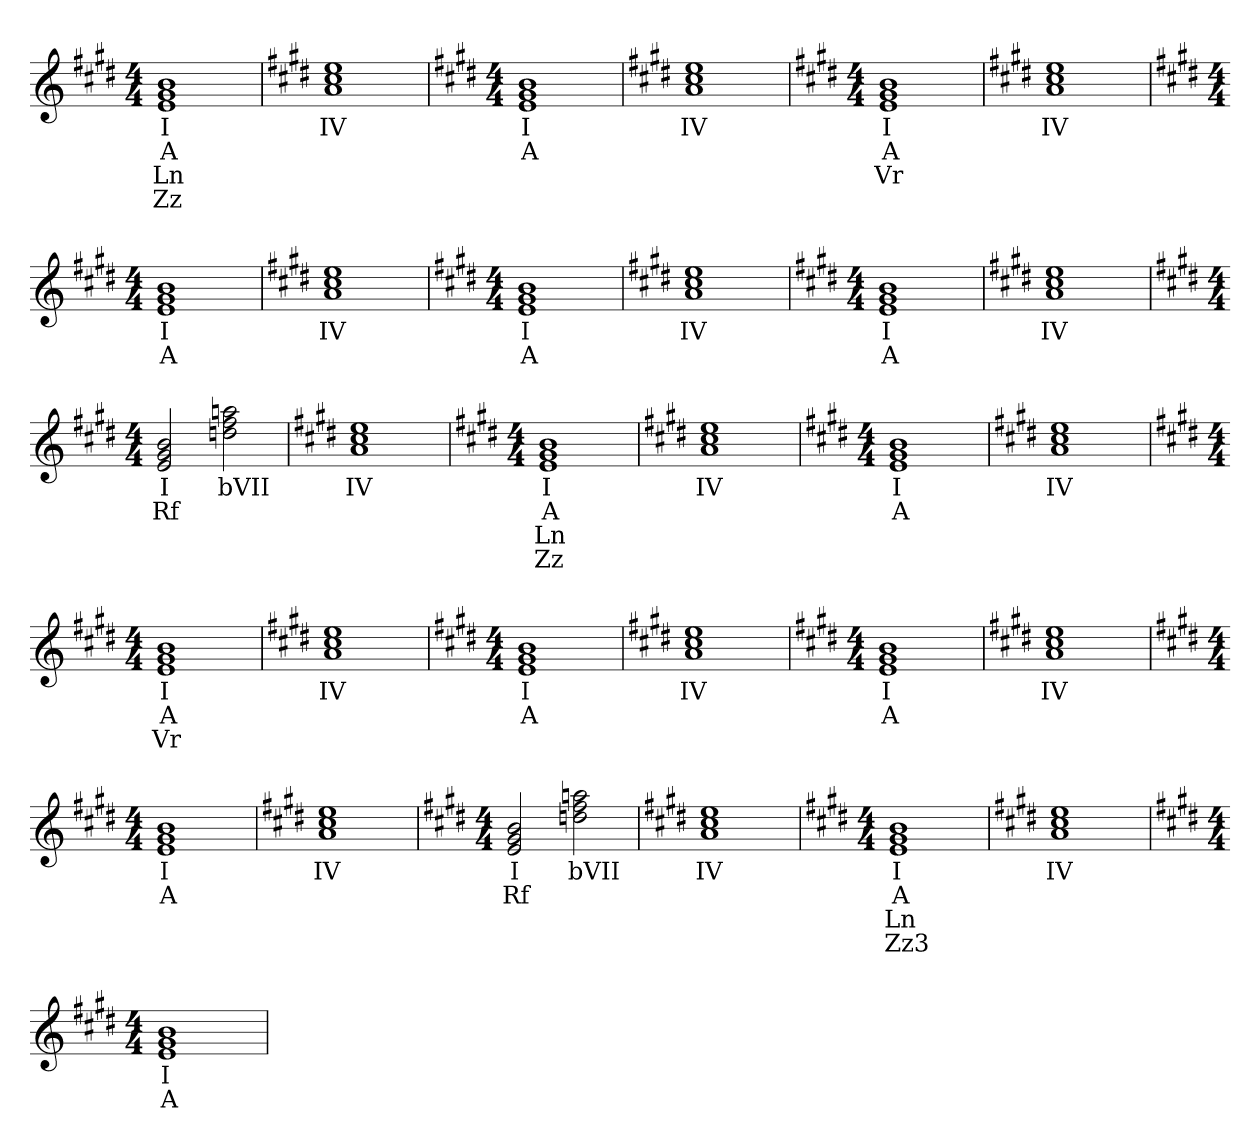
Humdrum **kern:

**kern	**text	**text	**text	**text
*part1	*part1	*part1	*part1	*part1
*staff1	*staff1	*staff1	*staff1	*staff1
*k[f#c#g#d#]	*	*	*	*
*E:	*	*	*	*
*M4/4	*	*	*	*
=	=	=	=	=
1e 1g# 1b	I	A	Ln	Zz
=	=	=	=	=
*k[f#c#g#d#]	*	*	*	*
*E:	*	*	*	*
1a 1cc# 1ee	IV	.	.	.
=	=	=	=	=
*k[f#c#g#d#]	*	*	*	*
*E:	*	*	*	*
*M4/4	*	*	*	*
1e 1g# 1b	I	A	.	.
=	=	=	=	=
*k[f#c#g#d#]	*	*	*	*
*E:	*	*	*	*
1a 1cc# 1ee	IV	.	.	.
=	=	=	=	=
*k[f#c#g#d#]	*	*	*	*
*E:	*	*	*	*
*M4/4	*	*	*	*
1e 1g# 1b	I	A	Vr	.
=	=	=	=	=
*k[f#c#g#d#]	*	*	*	*
*E:	*	*	*	*
1a 1cc# 1ee	IV	.	.	.
=	=	=	=	=
*k[f#c#g#d#]	*	*	*	*
*E:	*	*	*	*
*M4/4	*	*	*	*
1e 1g# 1b	I	A	.	.
=	=	=	=	=
*k[f#c#g#d#]	*	*	*	*
*E:	*	*	*	*
1a 1cc# 1ee	IV	.	.	.
=	=	=	=	=
*k[f#c#g#d#]	*	*	*	*
*E:	*	*	*	*
*M4/4	*	*	*	*
1e 1g# 1b	I	A	.	.
=	=	=	=	=
*k[f#c#g#d#]	*	*	*	*
*E:	*	*	*	*
1a 1cc# 1ee	IV	.	.	.
=	=	=	=	=
*k[f#c#g#d#]	*	*	*	*
*E:	*	*	*	*
*M4/4	*	*	*	*
1e 1g# 1b	I	A	.	.
=	=	=	=	=
*k[f#c#g#d#]	*	*	*	*
*E:	*	*	*	*
1a 1cc# 1ee	IV	.	.	.
=	=	=	=	=
*k[f#c#g#d#]	*	*	*	*
*E:	*	*	*	*
*M4/4	*	*	*	*
2e 2g# 2b	I	Rf	.	.
2ddn 2ff# 2aan	bVII	.	.	.
=	=	=	=	=
*k[f#c#g#d#]	*	*	*	*
*E:	*	*	*	*
1a 1cc# 1ee	IV	.	.	.
=	=	=	=	=
*k[f#c#g#d#]	*	*	*	*
*E:	*	*	*	*
*M4/4	*	*	*	*
1e 1g# 1b	I	A	Ln	Zz
=	=	=	=	=
*k[f#c#g#d#]	*	*	*	*
*E:	*	*	*	*
1a 1cc# 1ee	IV	.	.	.
=	=	=	=	=
*k[f#c#g#d#]	*	*	*	*
*E:	*	*	*	*
*M4/4	*	*	*	*
1e 1g# 1b	I	A	.	.
=	=	=	=	=
*k[f#c#g#d#]	*	*	*	*
*E:	*	*	*	*
1a 1cc# 1ee	IV	.	.	.
=	=	=	=	=
*k[f#c#g#d#]	*	*	*	*
*E:	*	*	*	*
*M4/4	*	*	*	*
1e 1g# 1b	I	A	Vr	.
=	=	=	=	=
*k[f#c#g#d#]	*	*	*	*
*E:	*	*	*	*
1a 1cc# 1ee	IV	.	.	.
=	=	=	=	=
*k[f#c#g#d#]	*	*	*	*
*E:	*	*	*	*
*M4/4	*	*	*	*
1e 1g# 1b	I	A	.	.
=	=	=	=	=
*k[f#c#g#d#]	*	*	*	*
*E:	*	*	*	*
1a 1cc# 1ee	IV	.	.	.
=	=	=	=	=
*k[f#c#g#d#]	*	*	*	*
*E:	*	*	*	*
*M4/4	*	*	*	*
1e 1g# 1b	I	A	.	.
=	=	=	=	=
*k[f#c#g#d#]	*	*	*	*
*E:	*	*	*	*
1a 1cc# 1ee	IV	.	.	.
=	=	=	=	=
*k[f#c#g#d#]	*	*	*	*
*E:	*	*	*	*
*M4/4	*	*	*	*
1e 1g# 1b	I	A	.	.
=	=	=	=	=
*k[f#c#g#d#]	*	*	*	*
*E:	*	*	*	*
1a 1cc# 1ee	IV	.	.	.
=	=	=	=	=
*k[f#c#g#d#]	*	*	*	*
*E:	*	*	*	*
*M4/4	*	*	*	*
2e 2g# 2b	I	Rf	.	.
2ddn 2ff# 2aan	bVII	.	.	.
=	=	=	=	=
*k[f#c#g#d#]	*	*	*	*
*E:	*	*	*	*
1a 1cc# 1ee	IV	.	.	.
=	=	=	=	=
*k[f#c#g#d#]	*	*	*	*
*E:	*	*	*	*
*M4/4	*	*	*	*
1e 1g# 1b	I	A	Ln	Zz3
=	=	=	=	=
*k[f#c#g#d#]	*	*	*	*
*E:	*	*	*	*
1a 1cc# 1ee	IV	.	.	.
=	=	=	=	=
*k[f#c#g#d#]	*	*	*	*
*E:	*	*	*	*
*M4/4	*	*	*	*
1e 1g# 1b	I	A	.	.
=	=	=	=	=
*-	*-	*-	*-	*-
